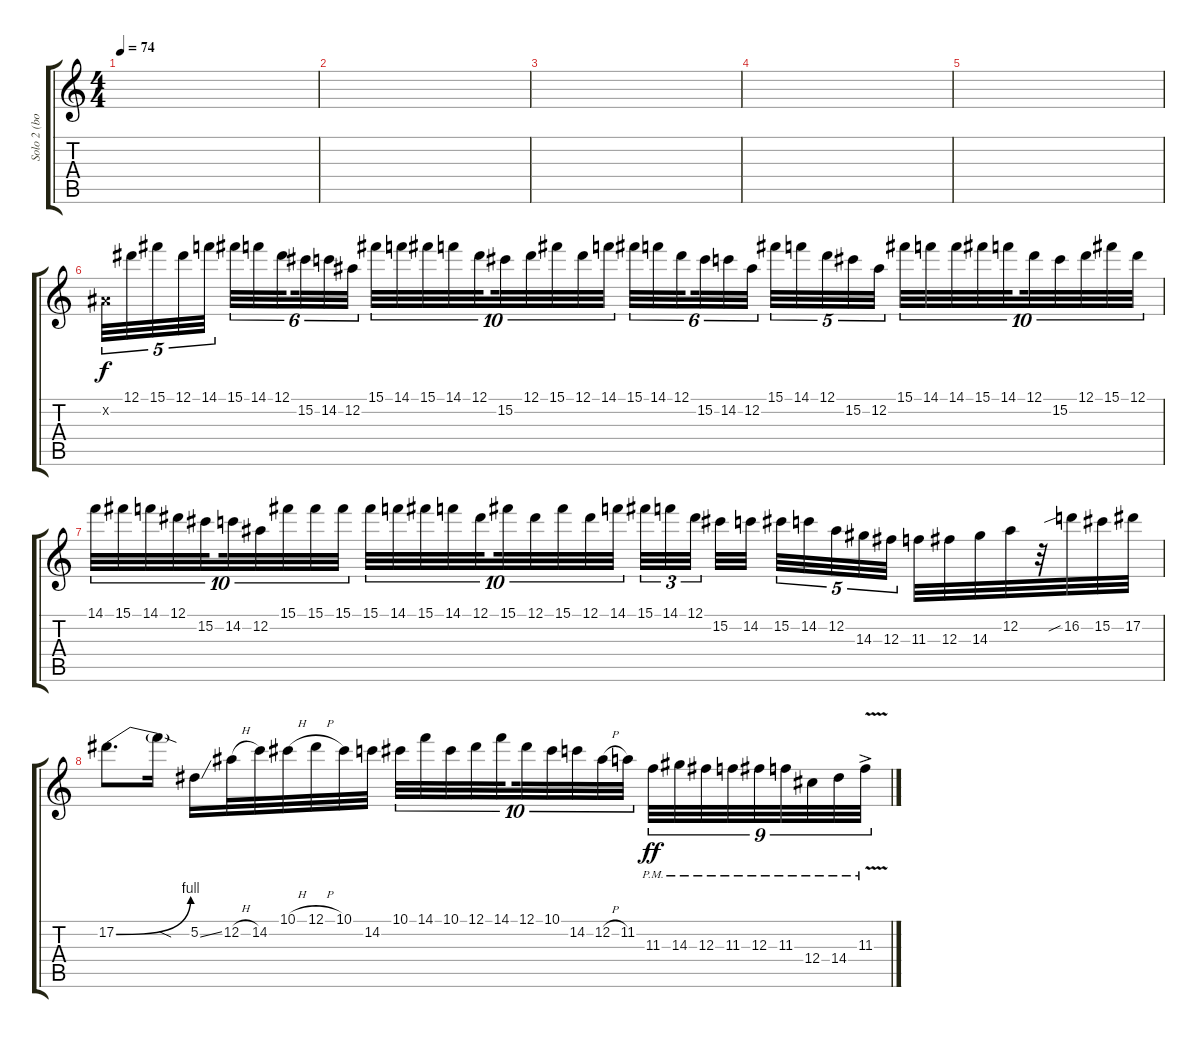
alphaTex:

\track ("Solo 2 (booster)" "Solo 2 (bo") {instrument overdrivenguitar}
\staff {score tabs}
\tuning (Eb4 Bb3 Gb3 Db3 Ab2 Eb2) {hide}
\ts (4 4)
\tempo 74
\clef g2
\ks c
|
|
|
|
|
0.2{x}.32{tu (5 4)} 12.1.32{tu (5 4)} 15.1.32{tu (5 4)} 12.1.32{tu (5 4)} 14.1.32{tu (5 4) beam splitsecondary} 15.1.32{tu (6 4)} 14.1.32{tu (6 4)} 12.1.32{tu (6 4) beam splitsecondary} 15.2.32{tu (6 4)} 14.2.32{tu (6 4)} 12.2.32{tu (6 4)} 15.1.32{tu (10 8)} 14.1.32{tu (10 8)} 15.1.32{tu (10 8)} 14.1.32{tu (10 8)} 12.1.32{tu (10 8) beam splitsecondary} 15.2.32{tu (10 8)} 12.1.32{tu (10 8)} 15.1.32{tu (10 8)} 12.1.32{tu (10 8)} 14.1.32{tu (10 8)} 15.1.32{tu (6 4)} 14.1.32{tu (6 4)} 12.1.32{tu (6 4) beam splitsecondary} 15.2.32{tu (6 4)} 14.2.32{tu (6 4)} 12.2.32{tu (6 4) beam splitsecondary} 15.1.32{tu (5 4)} 14.1.32{tu (5 4)} 12.1.32{tu (5 4)} 15.2.32{tu (5 4)} 12.2.32{tu (5 4)} 15.1.32{tu (10 8)} 14.1.32{tu (10 8)} 14.1.32{tu (10 8)} 15.1.32{tu (10 8)} 14.1.32{tu (10 8) beam splitsecondary} 12.1.32{tu (10 8)} 15.2.32{tu (10 8)} 12.1.32{tu (10 8)} 15.1.32{tu (10 8)} 12.1.32{tu (10 8)} |
14.1.32{tu (10 8)} 15.1.32{tu (10 8)} 14.1.32{tu (10 8)} 12.1.32{tu (10 8)} 15.2.32{tu (10 8) beam splitsecondary} 14.2.32{tu (10 8)} 12.2.32{tu (10 8)} 15.1.32{tu (10 8)} 15.1.32{tu (10 8)} 15.1.32{tu (10 8)} 15.1.32{tu (10 8)} 14.1.32{tu (10 8)} 15.1.32{tu (10 8)} 14.1.32{tu (10 8)} 12.1.32{tu (10 8) beam splitsecondary} 15.1.32{tu (10 8)} 12.1.32{tu (10 8)} 15.1.32{tu (10 8)} 12.1.32{tu (10 8)} 14.1.32{tu (10 8)} 15.1.32{tu (3 2)} 14.1.32{tu (3 2)} 12.1.32{tu (3 2) beam splitsecondary} 15.2.32 14.2.32{beam splitsecondary} 15.2.32{tu (5 4)} 14.2.32{tu (5 4)} 12.2.32{tu (5 4)} 14.3.32{tu (5 4)} 12.3.32{tu (5 4)} 11.3.32 12.3.32 14.3.32 12.2.32 r.32 16.2{sib}.32 15.2.32 17.2.32 |
17.2{be (bend 0 0 60 4)}.8{d} 17.2{sod t}.16 5.2{ss}.16 12.2{h}.32 14.2.32 10.1{h}.32 12.1{h}.32 10.1.32 14.2.32 10.1.32{tu (10 8)} 14.1.32{tu (10 8)} 10.1.32{tu (10 8)} 12.1.32{tu (10 8)} 14.1.32{tu (10 8) beam splitsecondary} 12.1.32{tu (10 8)} 10.1.32{tu (10 8)} 14.2.32{tu (10 8)} 12.2{h}.32{tu (10 8)} 11.2.32{tu (10 8)} 11.3{pm}.32{tu (9 8) dy ff} 14.3{pm}.32{tu (9 8)} 12.3{pm}.32{tu (9 8)} 11.3{pm}.32{tu (9 8)} 12.3{pm}.32{tu (9 8)} 11.3{pm}.32{tu (9 8)} 12.4{pm}.32{tu (9 8)} 14.4{pm}.32{tu (9 8)} 11.3{v h ac pm}.32{tu (9 8)}
